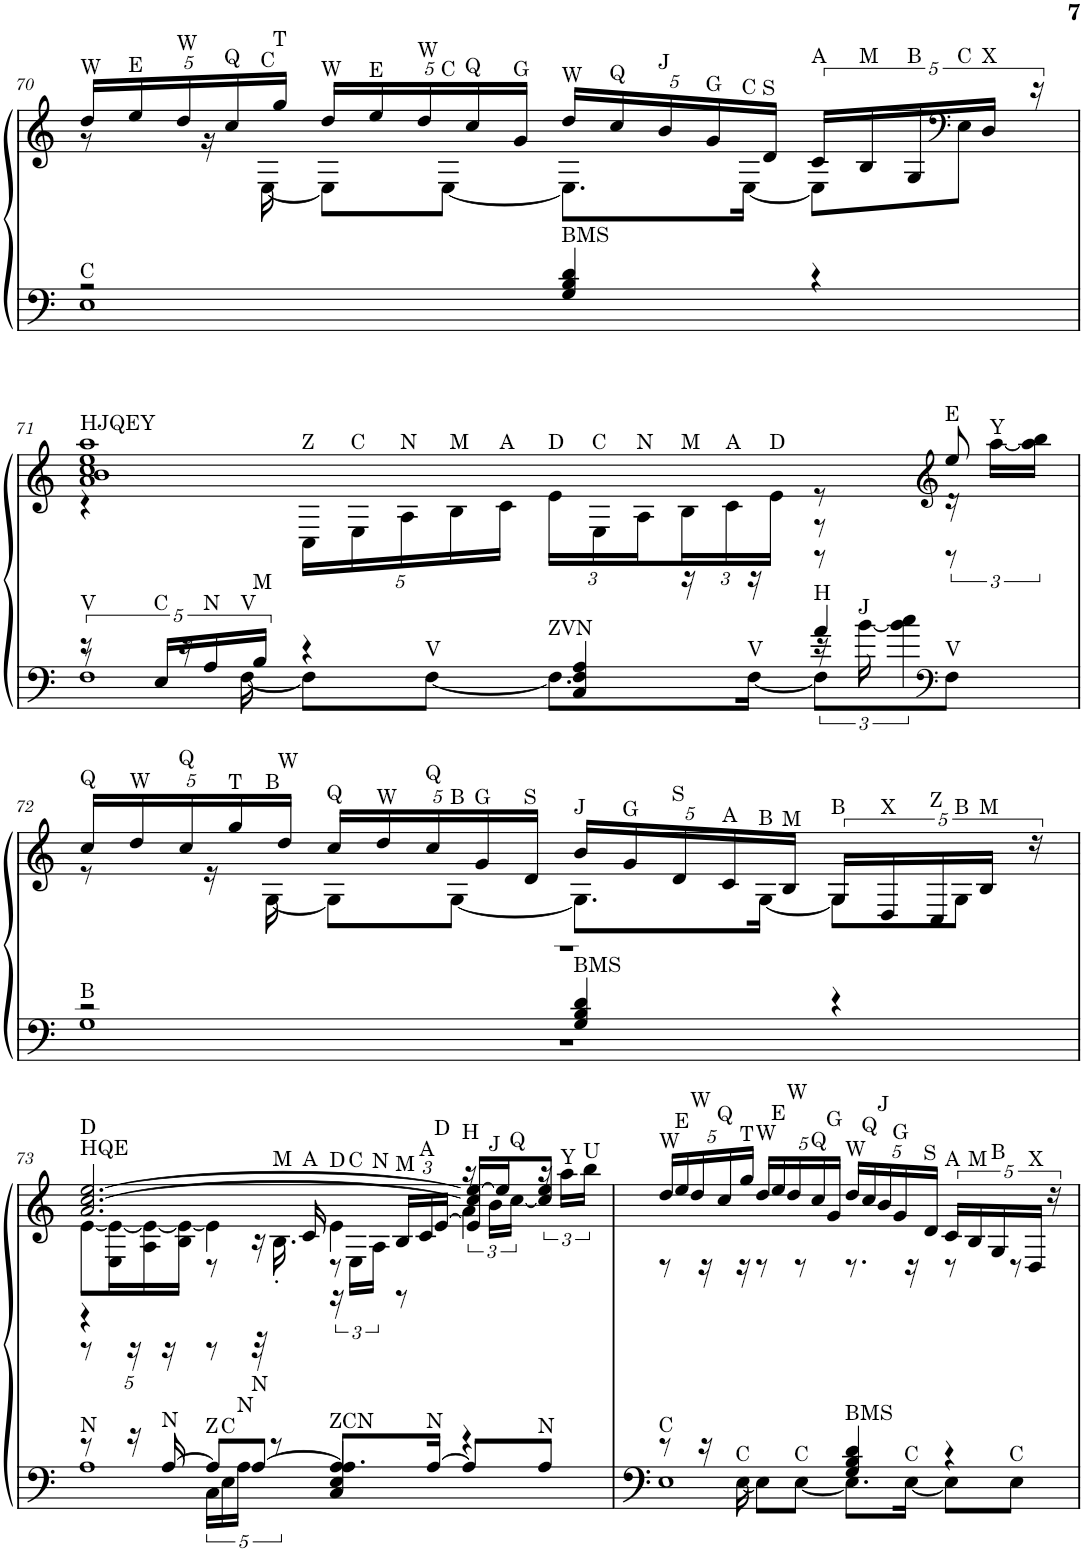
**kern	**kern
*part1	*part1
*staff2	*staff1
*I"Piano, Klavier	*
*I'Pno.	*
!!LO:PB:g=z
*clefG2	*clefF4
*k[]	*k[]
*M4/4	*M4/4
=70	=70
*^	*
*	*	*Xbrackettup
*	*	*^
!	!	!LO:TX:a:t=W	!
!LO:TX:a:t=C	!	!	!
2r	1E	20dd/LL	8r
!	!	!LO:TX:a:t=E	!
.	.	20ee/	.
!	!	!LO:TX:a:t=W	!
.	.	20dd/	.
.	.	.	16r
!	!	!LO:TX:a:t=Q	!
.	.	20cc/	.
!	!	!	!LO:TX:a:t=C
.	.	.	[16E\
!	!	!LO:TX:a:t=T	!
.	.	20gg/JJ	.
!	!	!LO:TX:a:t=W	!
.	.	20dd/LL	8E\L]
!	!	!LO:TX:a:t=E	!
.	.	20ee/	.
!	!	!LO:TX:a:t=W	!
.	.	20dd/	.
!	!	!	!LO:TX:a:t=C
.	.	.	[8E\J
!	!	!LO:TX:a:t=Q	!
.	.	20cc/	.
!	!	!LO:TX:a:t=G	!
.	.	20g/JJ	.
!	!	!LO:TX:a:t=W	!
!LO:TX:a:t=BMS	!	!	!
4G/ 4B/ 4d/	.	20dd/LL	8.E\L]
!	!	!LO:TX:a:t=Q	!
.	.	20cc/	.
!	!	!LO:TX:a:t=J	!
.	.	20b/	.
!	!	!LO:TX:a:t=G	!
.	.	20g/	.
!	!	!	!LO:TX:a:t=C
.	.	.	[16E\Jk
!	!	!LO:TX:a:t=S	!
.	.	20d/JJ	.
*	*	*brackettup	*
!	!	!LO:TX:a:t=A	!
4r	.	20c/LL	8E\L]
!	!	!LO:TX:a:t=M	!
.	.	20B/	.
!	!	!LO:TX:a:t=B	!
.	.	20G/	.
*	*	*clefF4	*
!	!	!	!LO:TX:a:t=C
.	.	.	8E\J
!	!	!LO:TX:a:t=X	!
.	.	20D/JJ	.
.	.	20r	.
!!LO:LB:g=z
=71	=71	=71	=71
*^	*^	*^	*^
!	!	!	!	!LO:TX:a:t=HJQEY	!	!	!
!LO:TX:a:t=V	!	!	!	!	!	!	!
10r	2ryy	8r	1F	1a 1b 1cc 1ee 1aa	4r	2.ryy	8ryy
!LO:TX:a:t=C	!	!	!	!	!	!	!
20E/LL	.	.	.	.	.	.	.
*	*	*	*	*	*	*v	*v
.	.	16r	.	.	.	.
!LO:TX:a:t=N	!	!	!	!	!	!
20A/	.	.	.	.	.	.
!	!	!LO:TX:a:t=V	!	!	!	!
.	.	[16F\	.	.	.	.
!LO:TX:a:t=M	!	!	!	!	!	!
20B/JJ	.	.	.	.	.	.
*	*	*	*	*	*Xbrackettup	*
!	!	!	!	!	!LO:TX:a:t=Z	!
4r	.	8F\L]	.	.	20C\LL	.
!	!	!	!	!	!LO:TX:a:t=C	!
.	.	.	.	.	20E\	.
!	!	!	!	!	!LO:TX:a:t=N	!
.	.	.	.	.	20A\	.
!	!	!LO:TX:a:t=V	!	!	!	!
.	.	[<8F\J	.	.	.	.
!	!	!	!	!	!LO:TX:a:t=M	!
.	.	.	.	.	20B\	.
!	!	!	!	!	!LO:TX:a:t=A	!
.	.	.	.	.	20c\JJ	.
!	!	!	!	!	!LO:TX:a:t=D	!
!LO:TX:a:t=ZVN	!	!	!	!	!	!
4ryy	4C/ 4F/ 4A/	8.F\L]	.	.	24e\LL	.
!	!	!	!	!	!LO:TX:a:t=C	!
.	.	.	.	.	24E\	.
!	!	!	!	!	!LO:TX:a:t=N	!
.	.	.	.	.	24A\	.
*	*	*	*	*	*	*^
!	!	!	!	!	!LO:TX:a:t=M	!	!
.	.	.	.	.	24B\	.	16r
!	!	!	!	!	!LO:TX:a:t=A	!	!
.	.	.	.	.	24c\	.	.
!	!	!LO:TX:a:t=V	!	!	!	!	!
.	.	[16F\Jk	.	.	.	.	16r
!	!	!	!	!	!LO:TX:a:t=D	!	!
.	.	.	.	.	24e\JJ	.	.
!LO:TX:a:t=H	!	!	!	!	!	!	!
4a/	24r	8F\L]	.	.	8r	8r	8r
!	!LO:TX:a:t=J	!	!	!	!	!	!
.	[24b\	.	.	.	.	.	.
.	6b\] 6cc\	.	.	.	.	.	.
*clefF4	*	*	*	*clefG2	*	*	*
*	*	*	*	*	*brackettup	*	*
!	!	!	!	!	!LO:TX:a:t=E	!	!
!	!	!LO:TX:a:t=V	!	!	!	!	!
.	.	8F\J	.	.	24r	8ee/	8r
!	!	!	!	!	!LO:TX:a:t=Y	!	!
.	.	.	.	.	[24aa\LL	.	.
.	.	.	.	.	24aa\] 24bb\JJ	.	.
*	*	*v	*v	*	*	*	*
*	*	*	*v	*v	*v	*v
!!LO:LB:g=z
=72	=72	=72	=72
*	*	*	*Xbrackettup
*	*	*	*^
*	*	*	*	*^
!	!	!	!LO:TX:a:t=Q	!	!
!LO:TX:a:t=B	!	!	!	!	!
2r	1G	1r	20cc/LL	8r	1r
!	!	!	!LO:TX:a:t=W	!	!
.	.	.	20dd/	.	.
!	!	!	!LO:TX:a:t=Q	!	!
.	.	.	20cc/	.	.
.	.	.	.	16r	.
!	!	!	!LO:TX:a:t=T	!	!
.	.	.	20gg/	.	.
!	!	!	!	!LO:TX:a:t=B	!
.	.	.	.	[16G\	.
!	!	!	!LO:TX:a:t=W	!	!
.	.	.	20dd/JJ	.	.
!	!	!	!LO:TX:a:t=Q	!	!
.	.	.	20cc/LL	8G\L]	.
!	!	!	!LO:TX:a:t=W	!	!
.	.	.	20dd/	.	.
!	!	!	!LO:TX:a:t=Q	!	!
.	.	.	20cc/	.	.
!	!	!	!	!LO:TX:a:t=B	!
.	.	.	.	[8G\J	.
!	!	!	!LO:TX:a:t=G	!	!
.	.	.	20g/	.	.
!	!	!	!LO:TX:a:t=S	!	!
.	.	.	20d/JJ	.	.
!	!	!	!LO:TX:a:t=J	!	!
!LO:TX:a:t=BMS	!	!	!	!	!
4G/ 4B/ 4d/	.	.	20b/LL	8.G\L]	.
!	!	!	!LO:TX:a:t=G	!	!
.	.	.	20g/	.	.
!	!	!	!LO:TX:a:t=S	!	!
.	.	.	20d/	.	.
!	!	!	!LO:TX:a:t=A	!	!
.	.	.	20c/	.	.
!	!	!	!	!LO:TX:a:t=B	!
.	.	.	.	[16G\Jk	.
!	!	!	!LO:TX:a:t=M	!	!
.	.	.	20B/JJ	.	.
*	*	*	*brackettup	*	*
!	!	!	!LO:TX:a:t=B	!	!
4r	.	.	20G/LL	8G\L]	.
!	!	!	!LO:TX:a:t=X	!	!
.	.	.	20D/	.	.
!	!	!	!LO:TX:a:t=Z	!	!
.	.	.	20C/	.	.
!	!	!	!	!LO:TX:a:t=B	!
.	.	.	.	8G\J	.
!	!	!	!LO:TX:a:t=M	!	!
.	.	.	20B/JJ	.	.
.	.	.	20r	.	.
*	*	*	*	*v	*v
!!LO:LB:g=z
=73	=73	=73	=73	=73
*	*	*	*	*Xbrackettup
*	*	*	*^	*^
!	!	!	!LO:TX:a:t=HQE	!	!	!
!	!	!	!LO:TX:a:t=D	!	!	!
!LO:TX:a:t=N	!	!	!	!	!	!
4ryy	8r	1A	2.a/ [2.cc/ [2.ee/	[10e\L	4r	8r
.	.	.	.	20E\ 20e\_L	.	.
.	16r	.	.	.	.	16r
.	.	.	.	20A\ 20e\_	.	.
!	!LO:TX:a:t=N	!	!	!	!	!
.	[16A/	.	.	.	.	16r
.	.	.	.	20B\ 20e\_JJ	.	.
!LO:TX:a:t=Z	!	!	!	!	!	!
20C\LL	8A/L]	.	.	4e\]	8r	8r
!LO:TX:a:t=C	!	!	!	!	!	!
20E\	.	.	.	.	.	.
!LO:TX:a:t=N	!	!	!	!	!	!
20A\JJ	.	.	.	.	.	.
!	!LO:TX:a:t=N	!	!	!	!	!
.	[8A/J	.	.	.	16r	32r
10r	.	.	.	.	.	.
!	!	!	!	!	!	!LO:TX:a:t=M
.	.	.	.	.	.	16.B'\
!	!	!	!	!	!LO:TX:a:t=A	!
.	.	.	.	.	16c/	.
*	*	*	*	*	*	*brackettup
!	!	!	!	!LO:TX:a:t=D	!	!
!LO:TX:a:t=ZCN	!	!	!	!	!	!
4C/ 4E/ 4A/	8.A/L]	.	.	4e\	8r	24r
!	!	!	!	!	!	!LO:TX:a:t=C
.	.	.	.	.	.	24E\LL
!	!	!	!	!	!	!LO:TX:a:t=N
.	.	.	.	.	.	24A\JJ
*	*	*	*	*	*Xbrackettup	*
!	!	!	!	!	!LO:TX:a:t=M	!
.	.	.	.	.	24B/LL	8r
!	!	!	!	!	!LO:TX:a:t=A	!
.	.	.	.	.	24c/	.
!	!LO:TX:a:t=N	!	!	!	!	!
.	[16A/Jk	.	.	.	.	.
!	!	!	!	!	!LO:TX:a:t=D	!
.	.	.	.	.	[24e/JJ	.
*	*	*	*	*brackettup	*	*
!	!	!	!LO:TX:a:t=H	!	!	!
4r	8A/L]	.	16cc/] 16ee/_LL	24r	4e/]	4a\
!	!	!	!	!LO:TX:a:t=J	!	!
.	.	.	.	24b\LL	.	.
.	.	.	16ee/J]	.	.	.
!	!	!	!	!LO:TX:a:t=Q	!	!
.	.	.	.	[24cc\JJ	.	.
!	!LO:TX:a:t=N	!	!	!	!	!
.	8A/J	.	8cc/] 8ee/J	24r	.	.
!	!	!	!	!LO:TX:a:t=Y	!	!
.	.	.	.	24aa\LL	.	.
!	!	!	!	!LO:TX:a:t=U	!	!
.	.	.	.	24bb\JJ	.	.
*	*	*	*v	*v	*v	*v
=74	=74	=74	=74
*	*	*	*Xbrackettup
*	*	*	*^
!	!	!	!LO:TX:a:t=W	!
!LO:TX:a:t=C	!	!	!	!
8r	4ryy	1E	20dd/LL	8r
!	!	!	!LO:TX:a:t=E	!
.	.	.	20ee/	.
!	!	!	!LO:TX:a:t=W	!
.	.	.	20dd/	.
16r	.	.	.	16r
!	!	!	!LO:TX:a:t=Q	!
.	.	.	20cc/	.
!LO:TX:a:t=C	!	!	!	!
[<16E\	.	.	.	16r
!	!	!	!LO:TX:a:t=T	!
.	.	.	20gg/JJ	.
!	!	!	!LO:TX:a:t=W	!
8E\L]	4ryy	.	20dd/LL	8r
!	!	!	!LO:TX:a:t=E	!
.	.	.	20ee/	.
!	!	!	!LO:TX:a:t=W	!
.	.	.	20dd/	.
!LO:TX:a:t=C	!	!	!	!
[<8E\J	.	.	.	8r
!	!	!	!LO:TX:a:t=Q	!
.	.	.	20cc/	.
!	!	!	!LO:TX:a:t=G	!
.	.	.	20g/JJ	.
!	!	!	!LO:TX:a:t=W	!
!LO:TX:a:t=BMS	!	!	!	!
4G/ 4B/ 4d/	8.E\L]	.	20dd/LL	8.r
!	!	!	!LO:TX:a:t=Q	!
.	.	.	20cc/	.
!	!	!	!LO:TX:a:t=J	!
.	.	.	20b/	.
!	!	!	!LO:TX:a:t=G	!
.	.	.	20g/	.
!	!LO:TX:a:t=C	!	!	!
.	[16E\Jk	.	.	16r
!	!	!	!LO:TX:a:t=S	!
.	.	.	20d/JJ	.
*	*	*	*brackettup	*
!	!	!	!LO:TX:a:t=A	!
4r	8E\L]	.	20c/LL	8r
!	!	!	!LO:TX:a:t=M	!
.	.	.	20B/	.
!	!	!	!LO:TX:a:t=B	!
.	.	.	20G/	.
!	!LO:TX:a:t=C	!	!	!
.	8E\J	.	.	8r
!	!	!	!LO:TX:a:t=X	!
.	.	.	20D/JJ	.
.	.	.	20r	.
*v	*v	*v	*	*
*	*v	*v
=	=
*-	*-
